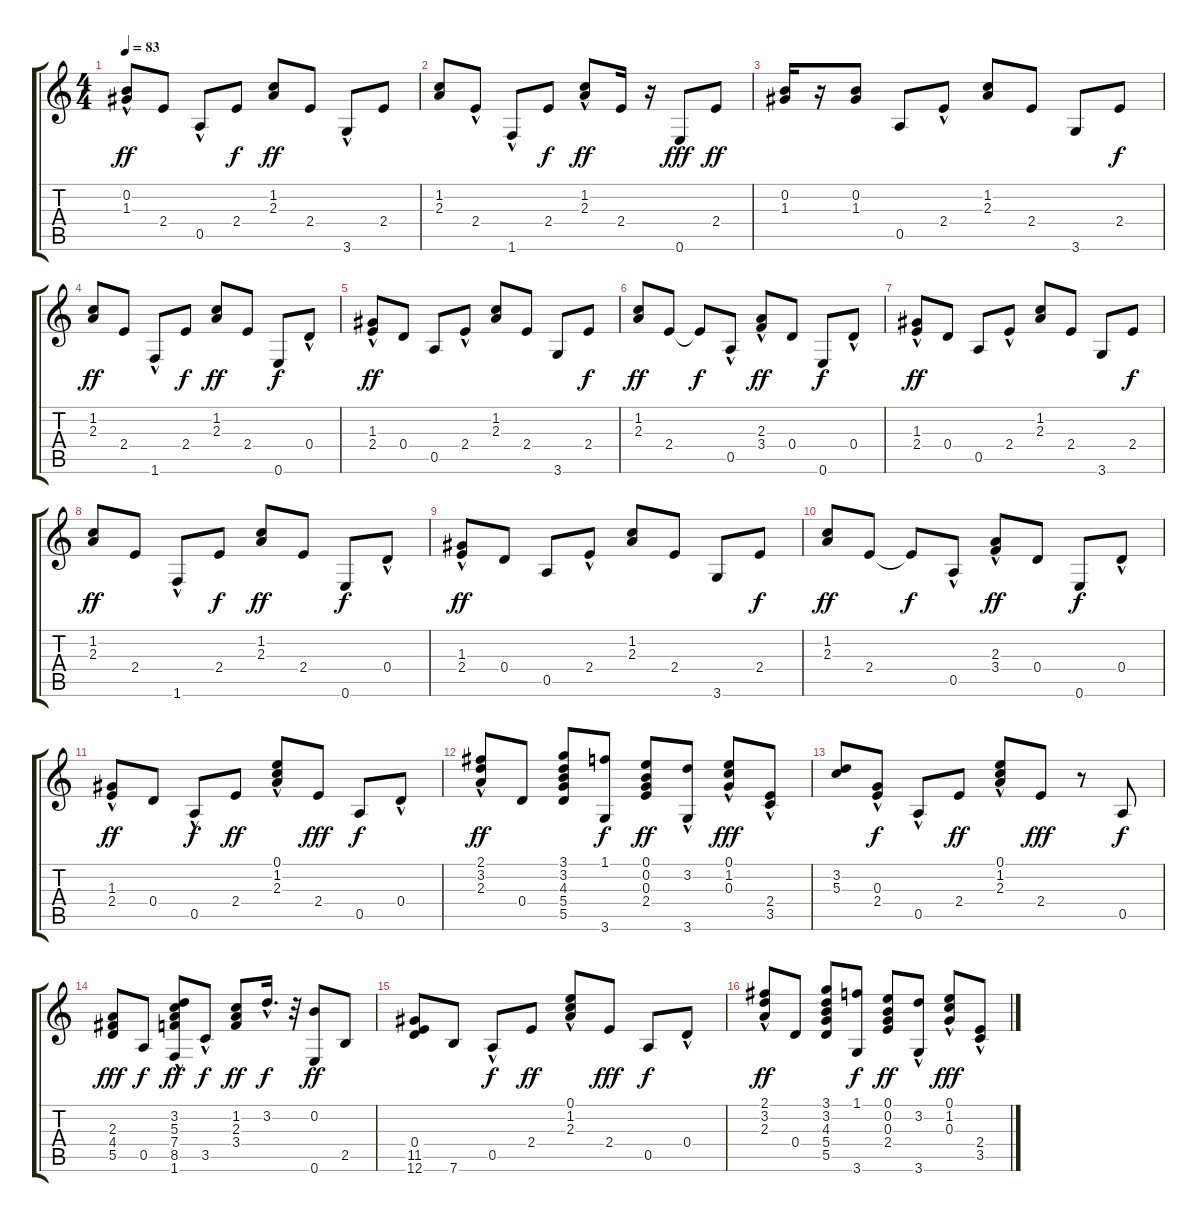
\track "" {instrument acousticguitarsteel}
\staff {score tabs}
\tuning (E4 B3 G3 D3 A2 E2) {hide}
\ts (4 4)
\tempo 83
\clef g2
\ks c
(0.2 1.3{hac}).8{dy ff} 2.4.8 0.5{hac}.8 2.4.8{dy f} (1.2 2.3).8{dy ff} 2.4.8 3.6{hac}.8 2.4.8 |
(1.2 2.3).8 2.4{hac}.8 1.6{hac}.8 2.4.8{dy f} (1.2 2.3{hac}).8{dy ff} 2.4.16 r.16 0.6.8{dy fff} 2.4.8{dy ff} |
(0.2 1.3).16 r.16 (0.2 1.3).8 0.5.8 2.4{hac}.8 (1.2 2.3).8 2.4.8 3.6.8 2.4.8{dy f} |
(1.2 2.3).8{dy ff} 2.4.8 1.6{hac}.8 2.4.8{dy f} (1.2 2.3).8{dy ff} 2.4.8 0.6.8{dy f} 0.4{hac}.8 |
(1.3{hac} 2.4).8{dy ff} 0.4.8 0.5.8 2.4{hac}.8 (1.2 2.3).8 2.4.8 3.6.8 2.4.8{dy f} |
(1.2 2.3).8{dy ff} 2.4.8 2.4{t}.8{dy f} 0.5{hac}.8 (2.3{hac} 3.4).8{dy ff} 0.4.8 0.6.8{dy f} 0.4{hac}.8 |
(1.3{hac} 2.4).8{dy ff} 0.4.8 0.5.8 2.4{hac}.8 (1.2 2.3).8 2.4.8 3.6.8 2.4.8{dy f} |
(1.2 2.3).8{dy ff} 2.4.8 1.6{hac}.8 2.4.8{dy f} (1.2 2.3).8{dy ff} 2.4.8 0.6.8{dy f} 0.4{hac}.8 |
(1.3{hac} 2.4).8{dy ff} 0.4.8 0.5.8 2.4{hac}.8 (1.2 2.3).8 2.4.8 3.6.8 2.4.8{dy f} |
(1.2 2.3).8{dy ff} 2.4.8 2.4{t}.8{dy f} 0.5{hac}.8 (2.3{hac} 3.4).8{dy ff} 0.4.8 0.6.8{dy f} 0.4{hac}.8 |
(1.3{hac} 2.4).8{dy ff} 0.4.8 0.5{hac}.8{dy f} 2.4.8{dy ff} (0.1{hac} 1.2 2.3{hac}).8 2.4.8{dy fff} 0.5.8{dy f} 0.4{hac}.8 |
(2.1{hac} 3.2{hac} 2.3).8{dy ff} 0.4.8 (3.1 3.2 4.3 5.4 5.5).8 (1.1 3.6).8{dy f} (0.1 0.2 0.3 2.4).8{dy ff} (3.2 3.6{hac}).8 (0.1 1.2 0.3{hac}).8{dy fff} (2.4{hac} 3.5).8 |
(3.2 5.3).8 (0.3 2.4{hac}).8{dy f} 0.5{hac}.8 2.4.8{dy ff} (0.1{hac} 1.2 2.3{hac}).8 2.4.8{dy fff} r.8 0.5.8{dy f} |
(2.3 4.4 5.5).8{dy fff} 0.5.8{dy f} (3.2 5.3 7.4 8.5 1.6{hac}).8{dy ff} 3.5{hac}.8{dy f} (1.2 2.3 3.4).8{dy ff} 3.2{hac}.16{d dy f} r.32 (0.2 0.6).8{dy ff} 2.5.8 |
(0.4 11.5 12.6).8 7.6.8 0.5{hac}.8{dy f} 2.4.8{dy ff} (0.1{hac} 1.2 2.3{hac}).8 2.4.8{dy fff} 0.5.8{dy f} 0.4{hac}.8 |
(2.1{hac} 3.2{hac} 2.3).8{dy ff} 0.4.8 (3.1 3.2 4.3 5.4 5.5).8 (1.1 3.6).8{dy f} (0.1 0.2 0.3 2.4).8{dy ff} (3.2 3.6{hac}).8 (0.1 1.2 0.3{hac}).8{dy fff} (2.4{hac} 3.5).8
